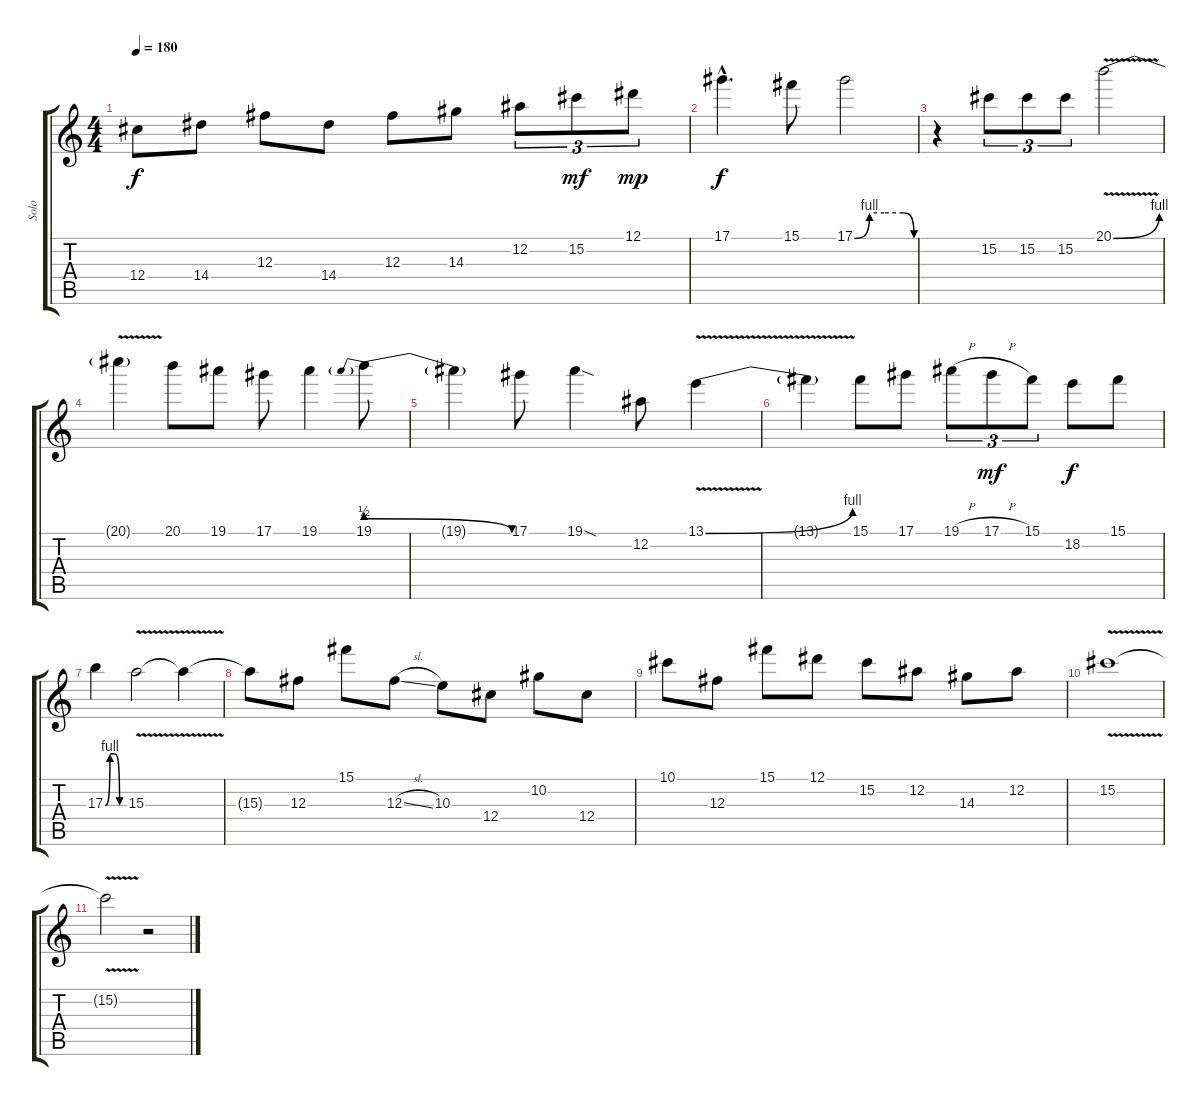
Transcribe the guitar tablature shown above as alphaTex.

\track ("Solo" "Solo") {instrument overdrivenguitar}
\staff {score tabs}
\tuning (Eb4 Bb3 Gb3 Db3 Ab2 Eb2) {hide}
\ts (4 4)
\tempo 180
\clef g2
\ks c
12.4.8{dy f} 14.4.8 12.3.8 14.4.8 12.3.8 14.3.8 12.2.8{tu (3 2)} 15.2.8{tu (3 2) dy mf} 12.1.8{tu (3 2) dy mp} |
17.1{hac}.4{d dy f} 15.1.8 17.1{be (custom 0 0 15 4 30 4 49 4 60 0)}.2 |
r.4 15.2.8{tu (3 2)} 15.2.8{tu (3 2)} 15.2.8{tu (3 2)} 20.1{be (bend 0 0 60 4) v}.2 |
20.1{t}.4 20.1.8 19.1.8 17.1.8 19.1.4 19.1{be (prebendrelease 0 2 60 0)}.8 |
19.1{t}.4 17.1.8 19.1{sod}.4 12.2.8 13.1{be (bend 0 0 60 4) v}.4 |
13.1{t}.4 15.1.8 17.1.8 19.1{h}.8{tu (3 2)} 17.1{h}.8{tu (3 2) dy mf} 15.1.8{tu (3 2)} 18.2.8{dy f} 15.1.8 |
17.3{be (custom 0 0 15 4 30 4 45 0 60 0)}.4 15.3{v}.2 15.3{t}.4 |
15.3{t}.8 12.3.8 15.1.8 12.3{sl}.8 10.3.8 12.4.8 10.2.8 12.4.8 |
10.1.8 12.3.8 15.1.8 12.1.8 15.2.8 12.2.8 14.3.8 12.2.8 |
15.2{v}.1 |
15.2{t}.2 r.2
